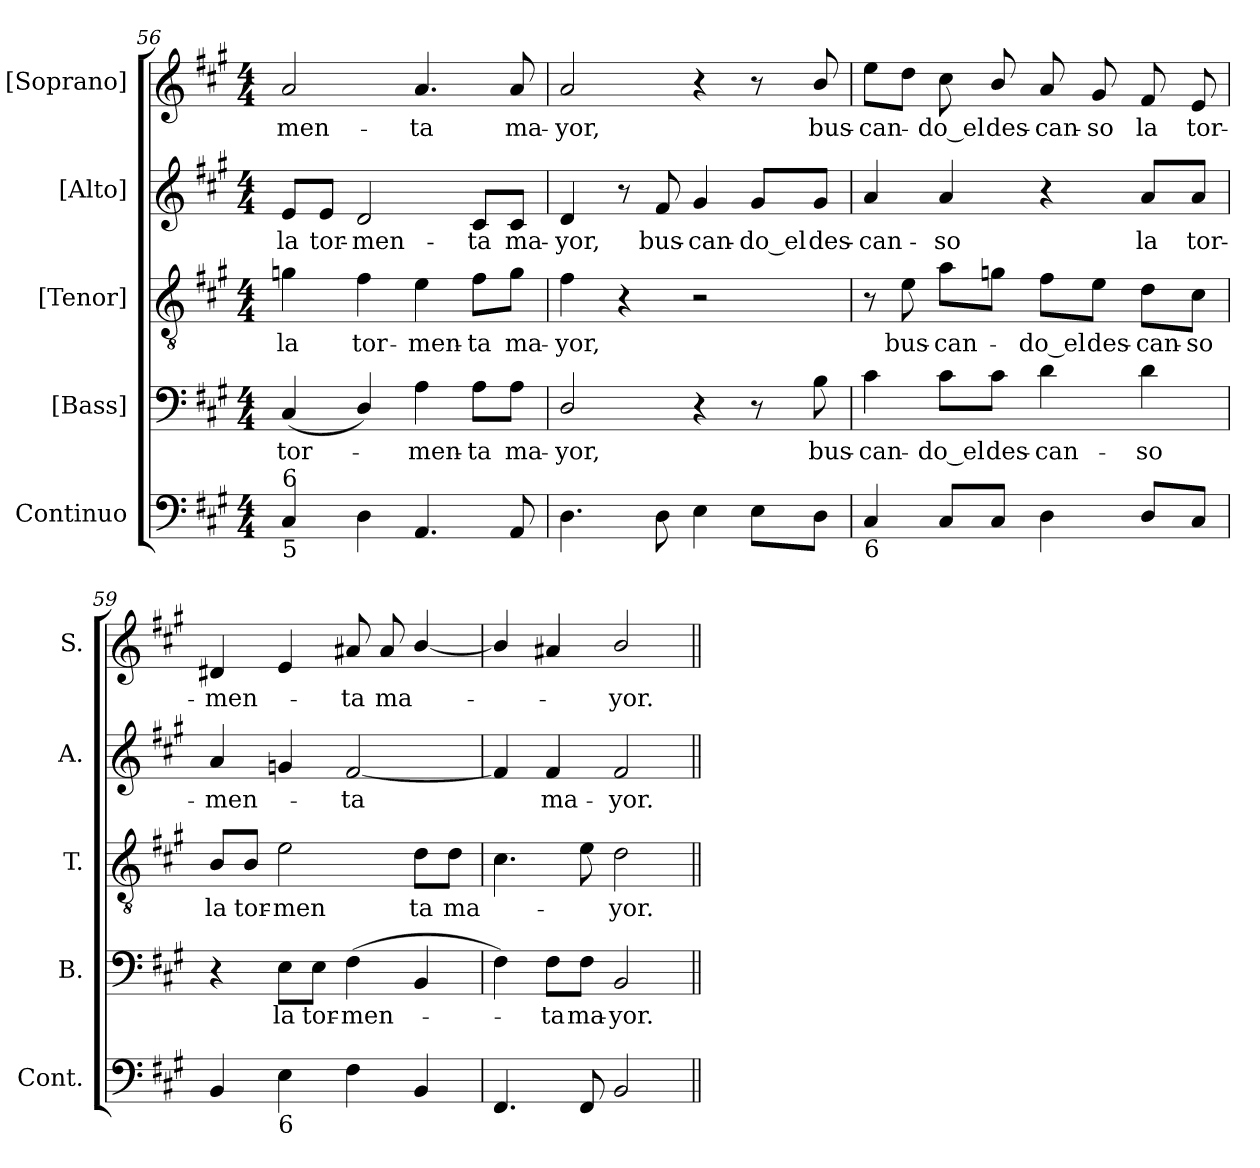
**kern	**kern	**text	**kern	**text	**kern	**text	**kern	**text
*part5	*part4	*part4	*part3	*part3	*part2	*part2	*part1	*part1
*staff5	*staff4	*staff4	*staff3	*staff3	*staff2	*staff2	*staff1	*staff1
*I"Continuo	*I"[Bass]	*	*I"[Tenor]	*	*I"[Alto]	*	*I"[Soprano]	*
*I'Cont.	*I'B.	*	*I'T.	*	*I'A.	*	*I'S.	*
*clefF4	*clefF4	*	*clefGv2	*	*clefG2	*	*clefG2	*
*	*	*	*ITrd7c12	*	*	*	*	*
*k[f#c#g#]	*k[f#c#g#]	*	*k[f#c#g#]	*	*k[f#c#g#]	*	*k[f#c#g#]	*
*A:	*A:	*	*A:	*	*A:	*	*A:	*
*M4/4	*M4/4	*	*M4/4	*	*M4/4	*	*M4/4	*
=56	=56	=56	=56	=56	=56	=56	=56	=56
!	!	!LO:LY:b:color=#000000	!	!	!	!	!	!
!	!	!	!	!LO:LY:b:color=#000000	!	!	!	!
!	!	!	!	!	!	!LO:LY:b:color=#000000	!	!
!LO:TX:b:t=5	!	!	!	!	!	!	!	!
!LO:TX:t=6	!	!	!	!	!	!	!	!
!	!	!	!	!	!	!	!	!LO:LY:b:color=#000000
4C#i/	(4C#i/	tor-	4Gni\	la	8ei/L	la	2ai/	-men-
!	!	!	!	!	!	!LO:LY:b:color=#000000	!	!
.	.	.	.	.	8ei/J	tor-	.	.
!	!	!	!	!LO:LY:b:color=#000000	!	!	!	!
!	!	!	!	!	!	!LO:LY:b:color=#000000	!	!
4Di\	4Di/)	.	4F#i\	tor-	2di/	-men-	.	.
!	!	!LO:LY:b:color=#000000	!	!	!	!	!	!
!	!	!	!	!LO:LY:b:color=#000000	!	!	!	!
!	!	!	!	!	!	!	!	!LO:LY:b:color=#000000
4.AAi/	4Ai\	-men-	4Ei\	-men-	.	.	4.ai/	-ta
!	!	!LO:LY:b:color=#000000	!	!	!	!	!	!
!	!	!	!	!LO:LY:b:color=#000000	!	!	!	!
!	!	!	!	!	!	!LO:LY:b:color=#000000	!	!
.	8Ai\L	-ta	8F#i\L	-ta	8c#i/L	-ta	.	.
!	!	!LO:LY:b:color=#000000	!	!	!	!	!	!
!	!	!	!	!LO:LY:b:color=#000000	!	!	!	!
!	!	!	!	!	!	!LO:LY:b:color=#000000	!	!
!	!	!	!	!	!	!	!	!LO:LY:b:color=#000000
8AAi/	8Ai\J	ma-	8Gi\J	ma-	8c#i/J	ma-	8ai/	ma-
=57	=57	=57	=57	=57	=57	=57	=57	=57
!	!	!LO:LY:b:color=#000000	!	!	!	!	!	!
!	!	!	!	!LO:LY:b:color=#000000	!	!	!	!
!	!	!	!	!	!	!LO:LY:b:color=#000000	!	!
!	!	!	!	!	!	!	!	!LO:LY:b:color=#000000
4.Di\	2Di/	-yor,	4F#i\	-yor,	4di/	-yor,	2ai/	-yor,
.	.	.	4r	.	8r	.	.	.
!	!	!	!	!	!	!LO:LY:b:color=#000000	!	!
8Di\	.	.	.	.	8f#i/	bus-	.	.
!	!	!	!	!	!	!LO:LY:b:color=#000000	!	!
4Ei\	4r	.	2r	.	4g#i/	-can-	4r	.
!	!	!	!	!	!	!LO:LY:b:color=#000000	!	!
8Ei\L	8r	.	.	.	8g#i/L	-do_el	8r	.
!	!	!LO:LY:b:color=#000000	!	!	!	!	!	!
!	!	!	!	!	!	!LO:LY:b:color=#000000	!	!
!	!	!	!	!	!	!	!	!LO:LY:b:color=#000000
8Di\J	8Bi\	bus-	.	.	8g#i/J	des-	8bi/	bus-
!!LO:LB:g=z
=58	=58	=58	=58	=58	=58	=58	=58	=58
!	!	!LO:LY:b:color=#000000	!	!	!	!	!	!
!	!	!	!	!	!	!LO:LY:b:color=#000000	!	!
!LO:TX:b:t=6	!	!	!	!	!	!	!	!
!	!	!	!	!	!	!	!	!LO:LY:b:color=#000000
4C#i/	4c#i\	-can-	8r	.	4ai/	-can-	8eei\L	-can-
!	!	!	!	!LO:LY:b:color=#000000	!	!	!	!
.	.	.	8Ei\	bus-	.	.	8ddi\J	.
!	!	!LO:LY:b:color=#000000	!	!	!	!	!	!
!	!	!	!	!LO:LY:b:color=#000000	!	!	!	!
!	!	!	!	!	!	!LO:LY:b:color=#000000	!	!
!	!	!	!	!	!	!	!	!LO:LY:b:color=#000000
8C#i/L	8c#i\L	-do_el	8Ai\L	-can-	4ai/	-so	8cc#i\	-do_el
!	!	!LO:LY:b:color=#000000	!	!	!	!	!	!
!	!	!	!	!	!	!	!	!LO:LY:b:color=#000000
8C#i/J	8c#i\J	des-	8Gni\J	.	.	.	8bi/	des-
!	!	!LO:LY:b:color=#000000	!	!	!	!	!	!
!	!	!	!	!LO:LY:b:color=#000000	!	!	!	!
!	!	!	!	!	!	!	!	!LO:LY:b:color=#000000
4Di\	4di\	-can-	8F#i\L	-do_el	4r	.	8ai/	-can-
!	!	!	!	!LO:LY:b:color=#000000	!	!	!	!
!	!	!	!	!	!	!	!	!LO:LY:b:color=#000000
.	.	.	8Ei\J	des-	.	.	8g#i/	-so
!	!	!LO:LY:b:color=#000000	!	!	!	!	!	!
!	!	!	!	!LO:LY:b:color=#000000	!	!	!	!
!	!	!	!	!	!	!LO:LY:b:color=#000000	!	!
!	!	!	!	!	!	!	!	!LO:LY:b:color=#000000
8Di/L	4di\	-so	8Di\L	-can-	8ai/L	la	8f#i/	la
!	!	!	!	!LO:LY:b:color=#000000	!	!	!	!
!	!	!	!	!	!	!LO:LY:b:color=#000000	!	!
!	!	!	!	!	!	!	!	!LO:LY:b:color=#000000
8C#i/J	.	.	8C#i\J	-so	8ai/J	tor-	8ei/	tor-
=59	=59	=59	=59	=59	=59	=59	=59	=59
!	!	!	!	!LO:LY:b:color=#000000	!	!	!	!
!	!	!	!	!	!	!LO:LY:b:color=#000000	!	!
!	!	!	!	!	!	!	!	!LO:LY:b:color=#000000
4BBi/	4r	.	8BBi/L	la	4ai/	-men-	4d#Xi/	-men-
!	!	!	!	!LO:LY:b:color=#000000	!	!	!	!
.	.	.	8BBi/J	tor-	.	.	.	.
!	!	!LO:LY:b:color=#000000	!	!	!	!	!	!
!LO:TX:b:t=6	!	!	!	!	!	!	!	!
!	!	!	!	!LO:LY:b:color=#000000	!	!	!	!
4Ei\	8Ei\L	la	2Ei\	-men	4gni/	.	4ei/	.
!	!	!LO:LY:b:color=#000000	!	!	!	!	!	!
.	8Ei\J	tor-	.	.	.	.	.	.
!	!	!LO:LY:b:color=#000000	!	!	!	!	!	!
!	!	!	!	!	!	!LO:LY:b:color=#000000	!	!
!	!	!	!	!	!	!	!	!LO:LY:b:color=#000000
4F#i\	(4F#i\	-men-	.	.	[2f#i/	-ta	8a#Xi/	-ta
!	!	!	!	!	!	!	!	!LO:LY:b:color=#000000
.	.	.	.	.	.	.	8a#i/	ma-
!	!	!	!	!LO:LY:b:color=#000000	!	!	!	!
4BBi/	4BBi/	.	8Di\L	ta	.	.	[4bi/	.
!	!	!	!	!LO:LY:b:color=#000000	!	!	!	!
.	.	.	8Di\J	ma-	.	.	.	.
=60	=60	=60	=60	=60	=60	=60	=60	=60
4.FF#i/	4F#i\)	.	4.C#i\	.	4f#i/]	.	4bi/]	.
!	!	!LO:LY:b:color=#000000	!	!	!	!	!	!
!	!	!	!	!	!	!LO:LY:b:color=#000000	!	!
.	8F#i\L	-ta	.	.	4f#i/	ma-	4a#Xi/	.
!	!	!LO:LY:b:color=#000000	!	!	!	!	!	!
8FF#i/	8F#i\J	ma-	8Ei\	.	.	.	.	.
!	!	!LO:LY:b:color=#000000	!	!	!	!	!	!
!	!	!	!	!LO:LY:b:color=#000000	!	!	!	!
!	!	!	!	!	!	!LO:LY:b:color=#000000	!	!
!	!	!	!	!	!	!	!	!LO:LY:b:color=#000000
2BBi/	2BBi/	-yor.	2Di\	-yor.	2f#i/	-yor.	2bi/	-yor.
=||	=||	=||	=||	=||	=||	=||	=||	=||
*-	*-	*-	*-	*-	*-	*-	*-	*-
